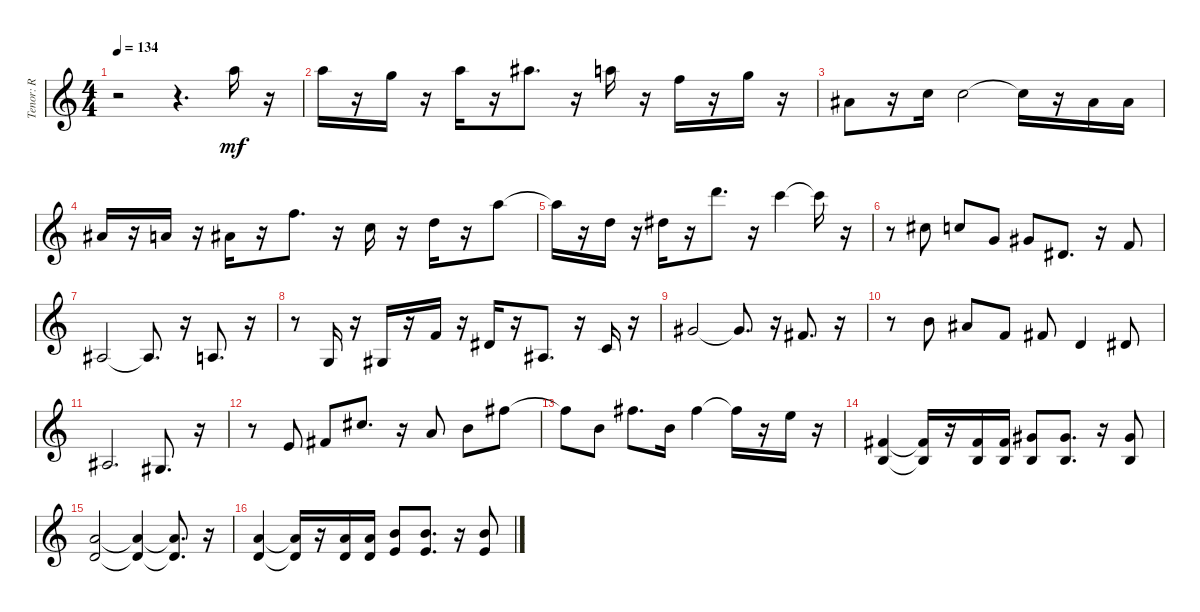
\track ("Tenor: R" "Tenor: R") {instrument trombone}
\staff {score}
\tuning (E4 B3 G3 D3 A2 E2 B1) {hide}
\ts (4 4)
\tempo 134
\clef g2
\ks c
r.2{dy mf} r.4{d} 17.1.16 r.16 |
17.1.16 r.16 15.1.16 r.16 17.1.16 r.16 18.1.8{d} r.16 17.1.16 r.16 13.1.16 r.16 15.1.16 r.16 |
6.1.8 r.16 8.1.16 8.1.2 8.1{t}.16 r.16 6.1.16 6.1.16 |
6.1.16 r.16 5.1.16 r.16 6.1.16 r.16 13.1.8{d} r.16 8.1.16 r.16 10.1.16 r.16 17.1.8 |
17.1{t}.16 r.16 10.1.16 r.16 11.1.16 r.16 22.1.8{d} r.16 20.1.4 20.1{t}.16 r.16 |
r.8 9.1.8 8.1.8 3.1.8 4.1.8 4.2.8{d} r.16 1.1.8 |
3.3.2 3.3{t}.8{d} r.16 2.3.8{d} r.16 |
r.8 0.3.16 r.16 1.3.16 r.16 1.1.16 r.16 4.2.16 r.16 3.3.8{d} r.16 1.2.16 r.16 |
4.1.2 4.1{t}.8{d} r.16 2.1.8{d} r.16 |
r.8 7.1.8 6.1.8 1.1.8 2.1.8 3.2.4 4.2.8 |
3.3.2{d} 1.3.8{d} r.16 |
r.8 0.1.8 2.1.8 9.1.8{d} r.16 5.1.8 7.1.8 14.1.8 |
14.1{t}.8 7.1.8 14.1.8{d} 7.1.16 14.1.4 14.1{t}.16 r.16 12.1.16 r.16 |
(2.1 0.2).4 (2.1{t} 0.2{t}).16 r.16 (2.1 0.2).16 (2.1 0.2).16 (4.1 0.2).8 (4.1 0.2).8{d} r.16 (4.1 0.2).8 |
(5.1 3.2).2 (5.1{t} 3.2{t}).4 (5.1{t} 3.2{t}).8{d} r.16 |
(5.1 3.2).4 (5.1{t} 3.2{t}).16 r.16 (5.1 3.2).16 (5.1 3.2).16 (0.1 12.2).8 (0.1 12.2).8{d} r.16 (0.1 12.2).8
